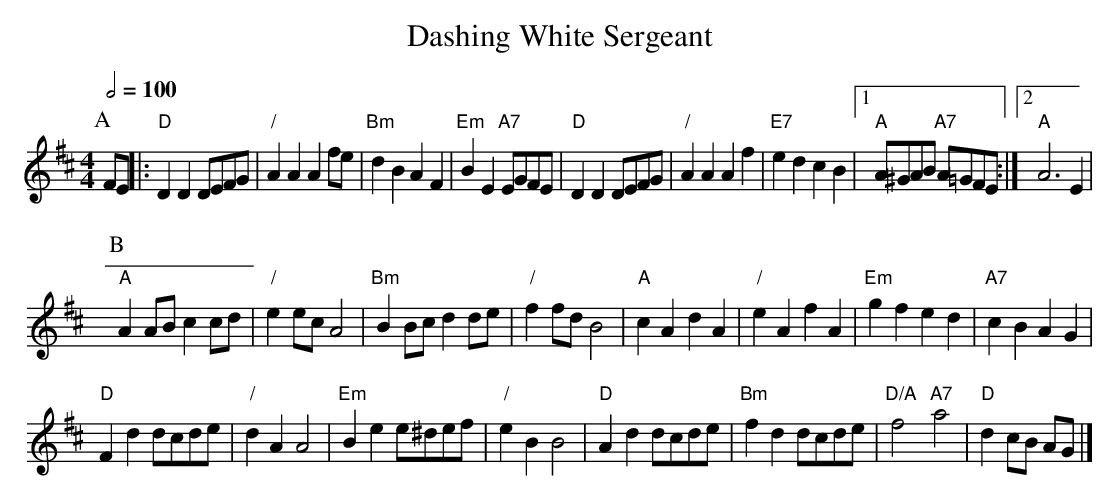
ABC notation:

X:1
T:Dashing White Sergeant
M:4/4
L:1/8
Q:1/2=100
K:D
P:A
FE |: "D"D2D2 DEFG | "/"A2A2 A2fe | "Bm"d2B2 A2F2 | "Em"B2E2 "A7"EGFE |\
"D"D2D2 DEFG | "/"A2A2 A2f2 | "E7"e2d2 c2B2 |1 "A"A^GAB "A7"A=GFE :|2 "A"A6E2 |
P:B
"A"A2AB c2cd | "/"e2ec A4 | "Bm"B2Bc d2de | "/"f2fd B4 |\
"A"c2A2 d2A2 | "/"e2A2 f2A2 | "Em"g2f2 e2d2 | "A7"c2B2 A2G2 |
"D"F2d2 dc2/de | "/"d2A2 A4 | "Em"B2e2 e^def | "/"e2B2 B4 |\
"D"A2d2 dcde | "Bm"f2d2 dcde | "D/A"f4 "A7"a4 | "D"d2cB AG |]
